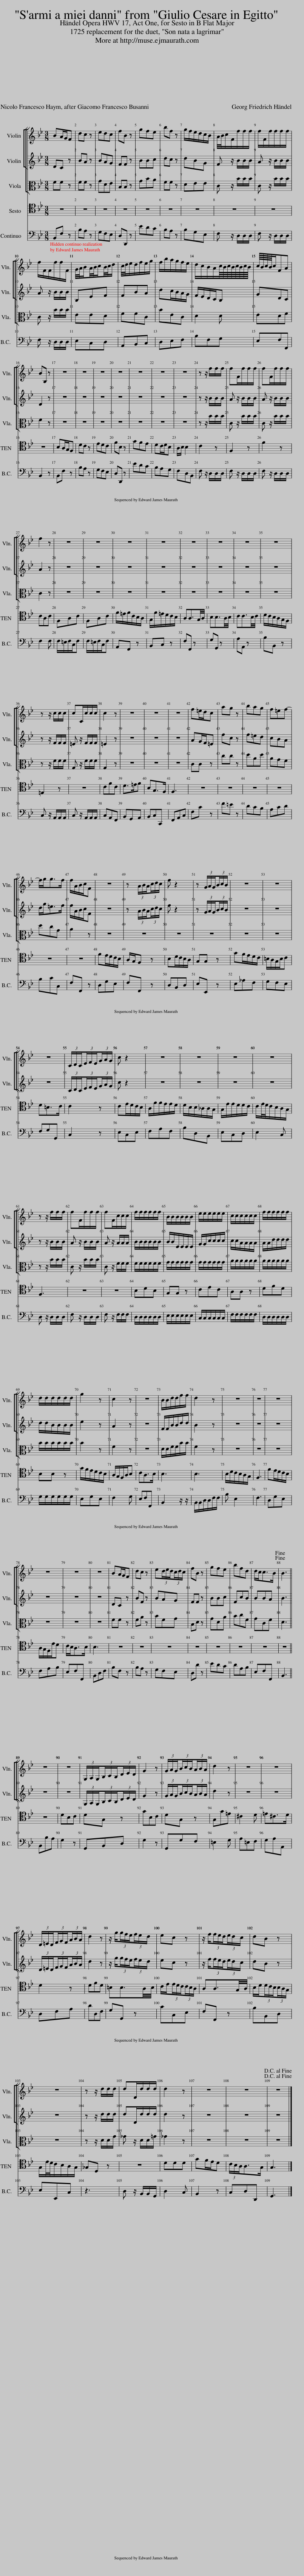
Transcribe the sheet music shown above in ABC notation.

X:1
%%score [ [ 1 2 ] 3 ] 4 5 6 { ( 7 8 10 11 ) | 9 } 12
L:1/8
Q:1/4=48
M:3/8
I:linebreak $
K:Bb
V:1 treble
V:2 treble
V:3 alto
V:4 tenor
V:5 bass
V:6 bass-8
V:7 treble
V:8 treble
V:10 treble
V:11 treble
V:9 bass
V:12 bass
V:1
 BA/G/F | dc z | edc | fB z | gfe | %5
 bf z | g/f/e/d/c/B/ | A/4B/4c/F/f/f/f/ | f/F/f/f/f/f/ |$ f/F/F/f/f/F/ | %10
 G/4A/4B/A/4B/4c/B/4c/4d/ | c/4d/4e/d/f/e/g/ | f/b/a/g/f/e/ | d/c/B/A/c/8B/8c/8B/8c/8B/8c/8B/8 | c/8B/8c/8B/8c/FA |$ %15
 BB, z | z3 | z3 | z3 | z3 | %20
 z3 | z3 | z3 | z z/ f/f/f/ | fF/f/f/f/ | %25
 fF/f/f/f/ |$ f2 z | z3 | z3 | z3 | %30
 z3 | z3 | z3 | z3 | z3 |$ %35
 z z/ c/c/c/ | cC/c/c/c/ | c2 z | z3 | z3 | %40
 z3 | f=e/d/c | ag z | bag | f=ef- |$ %45
 f/g<gf/ | f/A/B/c/F | z3 | z (3A/B/A/(3c/d/c/ | f z2 | %50
 z (3G/A/G/(3B/c/B/ | z3 | z3 |$ z3 | (3C/D/C/(3E/F/E/(3G/A/G/ | %55
 c z2 | z3 | z3 | z3 | z3 |$ %60
 z z/ f/f/f/ | fF/f/f/f/ | fF/c/c/c/ | f/f/f/f/f/f/ | B/B/B/B/B/B/ | %65
 e/e/e/e/e/e/ | c/c/c/c/c/c/ | f/f/f/f/f/f/ |$ d/d/d/d/d/d/ | g2 z | %70
 c2 z | z3 | B/B/d/d/f/f/ | d2 z | z3 | %75
 z3 | z3 |$ z3 | z3 | z3 | %80
 BA/G/F | dc z | e(3d/e/d/(3c/d/c/ | fB z | gfe | %85
 bfd |[Q:1/4=42][Q:1/4=42] d/c<[Q:1/4=40][Q:1/4=40]cB/[Q:1/4=38][Q:1/4=38] |[Q:1/4=36][Q:1/4=36] B3!fine!!fine! ||$[Q:1/4=40][Q:1/4=44][Q:1/4=40][Q:1/4=44] z3 | z3 | %90
 (3G,/A,/G,/(3B,/C/B,/(3D/E/D/ | G2 z | (3G/A/G/(3B/c/B/(3A/B/A/ | d2 z | z3 | %95
 z3 |$ (3D/=E/D/(3F/G/F/(3A/B/A/ | d2 z | z/ g/(3g/f/e/(3f/e/d/ | ec z | %100
 z/ f/(3f/e/d/(3e/d/c/ | dB z |$ z3 | z z/ d/d/d/ | dD/d/d/d/ | %105
 d2 z | z3 |[Q:1/4=42] z3[Q:1/4=40][Q:1/4=38][Q:1/4=38] |[Q:1/4=36][Q:1/4=36] z3!D.C.!!D.C.! |] %109
V:2
 DC z | BA z | BAG | FF z | BBc | %5
 dc z | dBG | F z/ B/B/B/ | A z/ B/B/B/ |$ A z/ B/B/B/ | %10
 B,EF | FBA | dc/B/A/G/ | F/E/D/C/B, | GDC |$ %15
 D2 z | z3 | z3 | z3 | z3 | %20
 z3 | z3 | z3 | z z/ B/B/B/ | A z/ B/B/B/ | %25
 A z/ B/B/B/ |$ A2 z | z3 | z3 | z3 | %30
 z3 | z3 | z3 | z3 | z3 |$ %35
 z z/ F/F/F/ | =E z/ F/F/F/ | =E2 z | z3 | z3 | %40
 z3 | AG/F/=E | fc z | f=ed | cBA |$ %45
 d/g<=ef/ | f/A/B/c/F | z3 | z (3A/B/A/(3c/d/c/ | f z2 | %50
 z (3G/A/G/(3B/c/B/ | z3 | z3 |$ z3 | (3C/D/C/(3E/F/E/(3G/A/G/ | %55
 c z2 | z3 | z3 | z3 | z3 |$ %60
 z z/ B/B/B/ | A z/ B/B/B/ | A z/ A/A/A/ | B/B/B/B/B/B/ | B/B/E/E/E/E/ | %65
 G/G/c/c/c/c/ | c/c/A/A/A/A/ | A/A/d/d/d/d/ |$ d/d/B/B/B/B/ | e2 z | %70
 A2 z | z3 | F/F/B/B/d/d/ | B2 z | z3 | %75
 z3 | z3 |$ z3 | z3 | z3 | %80
 DC z | BF z | BAG | FF z | BBc | %85
 FcB | BBA | B3 ||$ z3 | z3 | %90
 (3G,/A,/G,/(3B,/C/B,/(3D/E/D/ | G2 z | (3G/A/G/(3B/c/B/(3A/B/A/ | d2 z | z3 | %95
 z3 |$ (3D/=E/D/(3F/G/F/(3A/B/A/ | d2 z | z/ g/(3g/f/e/(3f/e/d/ | ec z | %100
 z/ f/(3f/e/d/(3e/d/c/ | dB z |$ z3 | z z/ d/d/d/ | dD/d/d/d/ | %105
 d2 z | z3 | z3 | z3 |] %109
V:3
 FF z | FF z | GDE | B,B, z | GBA | %5
 FF z | DEE | C z/ B/B/B/ | C z/ B/B/B/ |$ C z/ B/B/B/ | %10
 EED | FFC | BEC | D2 D | EDF |$ %15
 F2 z | z3 | z3 | z3 | z3 | %20
 z3 | z3 | z3 | z z/ B/B/B/ | C z/ B/B/B/ | %25
 C z/ B/B/B/ |$ C2 z | z3 | z3 | z3 | %30
 z3 | z3 | z3 | z3 | z3 |$ %35
 z z/ F/F/F/ | G, z/ F/F/F/ | G,2 z | z3 | z3 | %40
 z3 | CC z | cc z | dAd | AGF |$ %45
 dcG | A2 z | z3 | z3 | z3 | %50
 z3 | z3 | z3 |$ z3 | z3 | %55
 z3 | z3 | z3 | z3 | z3 |$ %60
 z z/ B/B/B/ | C z/ B/B/B/ | C z/ F/F/F/ | F/F/F/F/F/F/ | G/G/G/G/G/G/ | %65
 G/G/G/G/G/G/ | A/A/A/A/A/A/ | A/A/A/A/A/A/ |$ B/B/B/B/B/B/ | B2 z | %70
 F2 z | z3 | D/D/F/F/B/B/ | F2 z | z3 | %75
 z3 | z3 |$ z3 | z3 | z3 | %80
 FF z | FA z | BFG | B,D z | GDA | %85
 BcF | GCF | D3 ||$ z3 | z3 | %90
 z3 | z3 | z3 | z3 | z3 | %95
 z3 |$ z3 | z3 | z3 | z3 | %100
 z3 | z3 |$ z3 | z z/ D/D/G/ | _G z/ D/D/=G/ | %105
 _G2 z | z3 | z3 | z3 |] %109
V:4
 z3 | z3 | z3 | z3 | z3 | %5
 z3 | z3 | z3 | z3 |$ z3 | %10
 z3 | z3 | z3 | z3 | z3 |$ %15
 z3 | B,A,/G,/F, | DC z | EDC | FB, z | %20
 GFE | DC/D/B, | A,/B,/ B,2 | C2 z | F,2 z | %25
 F2 z |$ CA,C | F,A,C | F,A,C | F/=E/F/C/B,/A,/ | %30
 G,/F/=E/D/C/B,/ | A,A,3/2G,/4A,/4 | B,B,3/2A,/4B,/4 | CC3/2B,/4C/4 | D/C/B,/A,/G,/F,/ |$ %35
 =E,2 z | z3 | CFC | D>=EF | B,G,>F, | %40
 F,3 | z3 | z3 | z3 | z3 |$ %45
 z3 | z3 | FE/D/C/B,/ | A,/G,/F, z | B,D/C/B,/A,/ | %50
 G,G, z | GF/E/D/C/ | =B,/A,/G,/B,/C |$ D=B,>C | C2 z | %55
 CE/D/C/B,/ | A,/F/F/E/E/D/ | D/B,/B,/_A,/A,/G,/ | G,/E/E/D/D/C/ | C/E/4D/4C/B,/A,/G,/ |$ %60
 F,3 | z3 | z3 | B,DB, | G,G, z | %65
 CEC | A,A, z | DFD |$ B,B, z | G/F/E/D/C/B,/ | %70
 A,/G,/F,/A,/B, | CA,>B, | B,3 | B,3 | B,/D/C/B,/A,/G,/ | %75
 F,3 | FE/D/C/B,/ |$ A,/G,/F,/E/D | C/B,<A,B,/ | B,3 | %80
 z3 | z3 | z3 | z3 | z3 | %85
 z3 | z3 | z3 ||$ z3 | DB,C | %90
 DG, z | GB,C | DG, z | G,G=E | ^C2 D | %95
 =E^C>D |$ D2 z | DFD | =B,B,3/2A,/4B,/4 | C/E/(3E/D/C/(3C/B,/A,/ | %100
 A,A,3/2G,/4A,/4 | B,/D/(3D/C/B,/(3B,/A,/G,/ |$ G,/E/4D/4C/B,/A,/G,/ | _G,D, z | z3 | %105
 DDD | GF/E/D | (3C/B,/A,/A,>G, | G,3 |] %109
V:5
 B,,F, z | B,A, z | G,F,E, | D,D,, z | EDC | %5
 B,A, z | B,G,E, | F, z/ D,/D,/D,/ | F, z/ D,/D,/D,/ |$ F, z/ D,/D,/D,/ | %10
 E,C,D, | A,,B,,C, | D,E,F, | B,F,G, | E,F,F,, |$ %15
 B,,2 z | z3 | z3 | z3 | z3 | %20
 z3 | z3 | z3 | z z/ D,/D,/D,/ | F, z/ D,/D,/D,/ | %25
 F, z/ D,/D,/D,/ |$ F,2 z | z3 | z3 | z3 | %30
 z3 | z3 | z3 | z3 | z3 |$ %35
 z z/ A,,/A,,/A,,/ | C, z/ A,,/A,,/A,,/ | C, z2 | z3 | z3 | %40
 z3 | F,C z | F=E z | DCB, | A,CD |$ %45
 B,CC, | F,F,, z | z3 | z F,, z | D, z2 | %50
 z E,, z | z3 | z3 |$ z3 | C,2 z | %55
 E, z2 | z3 | z3 | z3 | z3 |$ %60
 z z/ D,/D,/D,/ | F, z/ D,/D,/D,/ | F, z/ F,/F,/F,/ | D,/D,/D,/D,/D,/D,/ | E,/E,/E,/E,/E,/E,/ | %65
 C,/C,/C,/C,/C,/C,/ | F,/F,/F,/F,/F,/F,/ | D,/D,/D,/D,/D,/D,/ |$ G,/G,/G,/G,/G,/G,/ | E, z2 | %70
 F,2 z | z3 | B,,2 z | B,,/ z/ z2 | z3 | %75
 z3 | z3 |$ z3 | z3 | z3 | %80
 B,F, z | B,A, z | G,F,E, | D,D z | EDC | %85
 DA,B, | E,F,F,, | B,,3 ||$ z3 | z3 | %90
 G,,B,,D, | G,2 z | G,,G,F, | z3 | z3 | %95
 z3 |$ D,F,A, | D z2 | z G,, z | CC, z | %100
 z F,, z | B,B,, z |$ z3 | z3 | D, z/ B,,/B,,/G,,/ | %105
 D,2 z | z3 | z3 | z3 |] %109
V:6
 B,,F, z | B,A, z | G,F,E, | D,D, z | EDC | %5
 B,A, z | B,G,E, | F, z/ D,/D,/D,/ | F, z/ D,/D,/D,/ |$ F, z/ D,/D,/D,/ | %10
 E,C,D, | A,,B,,C, | D,E,F, | B,F,G, | E,F,F,, |$ %15
 B,,2 z | z3 | z3 | z3 | z3 | %20
 z3 | z3 | z3 | z z/ D,/D,/D,/ | F, z/ D,/D,/D,/ | %25
 F, z/ D,/D,/D,/ |$ F,2 z | z3 | z3 | z3 | %30
 z3 | z3 | z3 | z3 | z3 |$ %35
 z z/ A,,/A,,/A,,/ | C, z/ A,,/A,,/A,,/ | C, z2 | z3 | z3 | %40
 z3 | F,C z | F=E z | DCB, | A,CD |$ %45
 B,CC, | F,F,, z | z3 | z F,, z | D, z2 | %50
 z E, z | z3 | z3 |$ z3 | C,2 z | %55
 E, z2 | z3 | z3 | z3 | z3 |$ %60
 z z/ D,/D,/D,/ | F, z/ D,/D,/D,/ | F, z/ F,/F,/F,/ | D,/D,/D,/D,/D,/D,/ | E,/E,/E,/E,/E,/E,/ | %65
 C,/C,/C,/C,/C,/C,/ | F,/F,/F,/F,/F,/F,/ | D,/D,/D,/D,/D,/D,/ |$ G,/G,/G,/G,/G,/G,/ | E, z2 | %70
 F,2 z | z3 | B,,2 z | B,,/ z/ z2 | z3 | %75
 z3 | z3 |$ z3 | z3 | z3 | %80
 B,F, z | B,A, z | G,F,E, | D,D z | EDC | %85
 DA,B, | E,F,F,, | B,,3 ||$ z3 | z3 | %90
 G,,B,,D, | G,2 z | G,,G,F, | z3 | z3 | %95
 z3 |$ D,F,A, | D z2 | z G,, z | CC, z | %100
 z F,, z | B,B,, z |$ z3 | z3 | D, z/ B,,/B,,/G,,/ | %105
 D,2 z | z3 | z3 | z3 |] %109
V:7
 BA/G/F | dc z | edc | fB z | gfe | %5
 bf z | g/f/e/d/c/B/ | A, z/ B/B/B/ | C z/ [B,DB]/[B,DB]/[B,DB]/ |$ C z/ [F,B,D]/[F,B,D]/[F,B,D]/ | %10
 G/4A/4B/A/4B/4c/B,/4C/4D/ | C/4D/4E/ z/ F/E/G,/ | f/B/A/g/f/e/ | d/c/B/A/c/8B/8c/8B/8c/8B/8c/8B/8 | c/8B/8c/8B/8c/FA |$ %15
 BB, z | BA/G/F | BA z | GFE | FB, z | %20
 edc | BAG | FDB, | z2 z | [A,CF] z/4 z/4 [B,D]/[B,D]/[B,D]/ | %25
 [A,CF] z/4 z/4 [B,D]/[B,D]/[B,D]/ |$ [A,CF]2 F | F/=E/F/C/F | F/=E/F/C/F | A,F, z | %30
 B,C z | FF, z | GG, z | AA, z | BB,G/F/ |$ %35
 z2 z | z3 | [G,C=E]A,[F,A,] | [G,B,][=E,G,][F,A,] | [=E,G,B,][E,G,C][E,G,C] | %40
 [A,CF][CFA][FAc] | CC z | AG z | z z D | F=E z |$ %45
 D z G | A,2 z | z3 | z F z | B z2 | %50
 z G z | G,F/E/D/C/ | =B,/A,/G,/B,/C |$ z3 | z2 z | %55
 z3 | z3 | z3 | z3 | z3 |$ %60
 D z/ B,/B,/B,/ | A, z/ B,/B,/B,/ | A, z/ [A,C]/C/C/ | B,/B,/B,/B,/B,/B,/ | G,/G,/[G,B,]/[G,B,]/[G,B,]/[G,B,]/ | %65
 [G,E]/[G,E]/[CE]/[CE]/[CE]/[CE]/ | C/C/[A,C]/[A,C]/[A,C]/[A,C]/ | [A,F]/[A,F]/[DF]/[DF]/[DF]/[DF]/ |$ D/D/[B,D]/[B,D]/[B,D]/[B,D]/ | [G,B,][B,E][G,B,] | %70
 [A,C]2 [B,D] | z3 | B3 | z3 | z3 | %75
 z3 | z3 |$ z3 | z3 | z3 | %80
 FF z | FA z | BFG | B,D z | GDA | %85
 BCF | GCF | D3 ||$ z3 | z3 | %90
 z3 | z3 | (3G/A/G/(3B/c/B/(3A/B/A/ | d2 z | z3 | %95
 z3 |$ (3D/=E/D/(3F/G/F/(3A/B/A/ | d2 z | G/ (3G/ F/ E/ (3F/ E/ D/ E/ | z/ z z z/ | %100
 z3 | z2 z/ z/ |$ z3 | z3 | z3 | %105
 z3 | z3 | z3 | z3 |] %109
V:8
 [F,B,D][A,C] z | D[CA] z | [B,EG][A,D][CEG] | [DFB][F,DF] z | [Ge][Bd][Ac] | %5
 [DFBf][CFA] z | [DB][B,EG][G,E] | [CE] z/ [B,D]/[B,D]/[B,D]/ | A, z2 |$ A, z2 | %10
 G,CF, | F,[B,D][A,C] | [B,DF][CE][CF] | BFG | [G,C]F[F,A,C] |$ %15
 [B,DF] z2 | B,F z | DC z | EDC | DD, z | %20
 GFE | DC/D/B, | A,/B,/ B,2 | [A,C]2 B/B/ | z3 | %25
 z3 |$ z3 | z3 | z3 | z3 | %30
 z3 | x3 | x3 | x3 | x3 |$ %35
 [G,C=E] z/ [A,CF]/[A,CF]/[A,CF]/ | [G,C=E] z/ [A,CF]/[A,CF]/[A,CF]/ | z [F,F]C | z3 | z3 | %40
 z3 | F=E/D/C | cc z | [Bd]AG | AGF |$ %45
 F/G<GF/ | F/A,/B,/C/F, | DGE | F (3A/ B/ A/ (3c/ d/ c/ | fB,D | %50
 E (3G/ A/ G/ (3B/ c/ B/ | E_AF | GFE |$ D=B,>C | (3C/D/C/(3E/F/E/(3G,/A,/G,/ | %55
 ECE | FAF | BDB, | ECD | E2 C |$ %60
 z z/ B/B/B/ | C z/ B/B/B/ | C z/ F/F/F/ | F/F/F/F/F/F/ | B,/B,/E/E/E/E/ | %65
 G/G/G/G/G/G/ | A/A/A/A/A/A/ | A/A/A/A/A/A/ |$ B/B/B/B/B/B/ | EGE | %70
 F2 G | cA>B | F/F/B/B/d/d/ | B2 z | z3 | %75
 z3 | z3 |$ z3 | z3 | z3 | %80
 BA/G/F | dc z | e (3d/ e/ d/ (3c/ d/ c/ | FB z | z FE | %85
 B,FD | d/c<cB/ | B3 ||$ z3 | z3 | %90
 z3 | z3 | z3 | z3 | z3 | %95
 z3 |$ z3 | z3 | z3 | z3 | %100
 z3 | z3 |$ z3 | z3 | z3 | %105
 z3 | z3 | z3 | z3 |] %109
V:9
 B,,F, z | B,A, z | G,F,E, | D,D,, z | EDC | %5
 B,A, z | B,G,E, | F, z/ D,/D,/D,/ | F, z/ D,/D,/D,/ |$ F, z/ D,/D,/D,/ | %10
 E,C,D, | A,,B,,C, | D,E,F, | B,F,G, | E,F,F,, |$ %15
 B,,2 z | B,,F, z | B,A, z | G,F,E, | D,D,, z | %20
 EDC | B,A,G, | F,D,B,, | [F,,F,] z/ D,/D,/D,/ | F, z/ D,/D,/D,/ | %25
 F, z/ D,/D,/D,/ |$ F,2 F, | F,/=E,/F,/C,/F, | F,/=E,/F,/C,/F, | A,,F,, z | %30
 B,,C, z | F,F,, z | G,G,, z | A,A,, z | B,B,, z |$ %35
 C, z/ A,,/A,,/A,,/ | C, z/ A,,/A,,/A,,/ | C,A,,F,, | B,,G,,A,, | B,,C,C,, | %40
 F,,A,,C, | F,C z | F=E z | DCB, | A,CD |$ %45
 B,CC, | F,F,, z | D,G,E, | F,F,, z | D,B,,D, | %50
 E,E,, z | E,_A,F, | G,F,E, |$ F,G,G,, | [C,,C,]2 z | %55
 E,C,E, | F,A,F, | B,D,B,, | E,C,D, | E,2 C, |$ %60
 F, z/ D,/D,/D,/ | F, z/ D,/D,/D,/ | F, z/ F,/F,/F,/ | D,/D,/D,/D,/D,/D,/ | E,/E,/E,/E,/E,/E,/ | %65
 C,/C,/C,/C,/C,/C,/ | F,/F,/F,/F,/F,/F,/ | D,/D,/D,/D,/D,/D,/ |$ G,/G,/G,/G,/G,/G,/ | E,G,E, | %70
 F,2 G, | E,F,F,, | [B,,,B,,]2 z/ z/ | B,,/B,,/D,/D,/F,/F,/ | B, E,2 | %75
 F,3 | D,G,E, |$ F,A,B, | E,F,F,, | B,,D,F, | %80
 B,F, z | B,A, z | G,F,E, | D,D z | EDC | %85
 DA,B, | E,F,F,, | [B,,,B,,]3 ||$ B,,B,A, | G,2 z | %90
 G,,B,,D, | G,2 z | G,,G,F, | =E,2 G, | A,=E,F, | %95
 G,A,A,, |$ D,F,A, | DD,F, | G,G,, z | CC,E, | %100
 F,F,, z | B,B,,D, |$ E,E,,C, | z3 | D, z/ B,,/B,,/G,,/ | %105
 D,2 C, | B,,2 z | [C,_G,A,][D,G,A,][D,,G,] | G,,,3 |] %109
V:10
 x3 | x3 | x3 | x3 | x3 | %5
 x3 | x3 | x3 | x3 |$ x3 | %10
 x3 | x3 | x3 | x3 | x3 |$ %15
 x3 | x3 | x3 | x3 | x3 | %20
 x3 | x3 | x3 | x3 | x3 | %25
 x3 |$ x3 | x3 | x3 | x3 | %30
 x3 | x3 | x3 | x3 | x3 |$ %35
 x3 | x3 | x3 | x3 | x3 | %40
 x3 | x3 | x3 | x3 | x3 |$ %45
 x3 | x3 | x3 | x3 | x3 | %50
 x3 | x3 | x3 |$ x3 | x3 | %55
 x3 | x3 | x3 | x3 | x3 |$ %60
 x3 | x3 | x3 | x3 | x3 | %65
 x3 | x3 | x3 |$ x3 | x3 | %70
 x3 | x3 | B/B/d/d/f/f/ | d2 z | x3 | %75
 x3 | x3 |$ x3 | x3 | x3 | %80
 x3 | x3 | x3 | x3 | x3 | %85
 x3 | x3 | x3 ||$ x3 | x3 | %90
 x3 | x3 | x3 | x3 | x3 | %95
 x3 |$ x3 | x3 | x3 | x3 | %100
 x3 | x3 |$ x3 | x3 | x3 | %105
 x3 | x3 | x3 | x3 |] %109
V:11
 x3 | x3 | x3 | x3 | x3 | %5
 x3 | x3 | x3 | x3 |$ x3 | %10
 x3 | x3 | x3 | x3 | x3 |$ %15
 x3 | x3 | x3 | x3 | x3 | %20
 x3 | x3 | x3 | x3 | x3 | %25
 x3 |$ x3 | x3 | x3 | x3 | %30
 x3 | x3 | x3 | x3 | x3 |$ %35
 x3 | x3 | x3 | x3 | x3 | %40
 x3 | x3 | x3 | x3 | x3 |$ %45
 x3 | x3 | x3 | x3 | x3 | %50
 x3 | x3 | x3 |$ x3 | x3 | %55
 x3 | x3 | x3 | x3 | x3 |$ %60
 x3 | x3 | x3 | x3 | x3 | %65
 x3 | x3 | x3 |$ x3 | x3 | %70
 x3 | x3 | D/D/F/F/B/B/ | F2 z | B E2 | %75
 F3 | DGE |$ FAB | EFF, | [D,F,B,][F,B,D][B,DF] | %80
 z3 | z3 | z3 | z3 | z3 | %85
 z3 | z3 | z3 ||$ [F,B,D][DGB][D_GA] | [B,DG][DGB][CEG] | %90
 [B,DG][G,B,D][G,B,D] | [B,DG][G,B,][G,CE] | [G,B,D] z2 | =EGE | ^CA,[A,D] | %95
 ^C=EA, |$ [F,A,][A,D][DF] | [FA][F,A,D][DFA] | =BG z | [Ec]CE | %100
 [A,CF][F,A,C] z | [DB][B,D][DB] |$ [G,B,E] z2 | [A,CD][_G,CD][=G,^A,D] | [_G,A,D] z/ z/ z/ [=G,B,D]/ | %105
 [_G,A,D] z [^F,A,D] | [G,B,D] z z | CC[A,C_G] | [G,B,G]3 |] %109
V:12
 B,,F, z | B,A, z | G,F,E, | D,D,, z | EDC | %5
 B,A, z | B,G,E, | F, z/ D,/D,/D,/ | F, z/ D,/D,/D,/ |$ F, z/ D,/D,/D,/ | %10
 E,C,D, | A,,B,,C, | D,E,F, | B,F,G, | E,F,F,, |$ %15
 B,,2 z | B,,F, z | B,A, z | G,F,E, | D,D,, z | %20
 EDC | B,A,G, | F,D,B,, | F, z/ D,/D,/D,/ | F, z/ D,/D,/D,/ | %25
 F, z/ D,/D,/D,/ |$ F,2 F, | F,/=E,/F,/C,/F, | F,/=E,/F,/C,/F, | A,,F,, z | %30
 B,,C, z | F,F,, z | G,G,, z | A,A,, z | B,B,, z |$ %35
 C, z/ A,,/A,,/A,,/ | C, z/ A,,/A,,/A,,/ | C,A,,F,, | B,,G,,A,, | B,,C,C,, | %40
 F,,A,,C, | F,C z | F=E z | DCB, | A,CD |$ %45
 B,CC, | F,F,, z | D,G,E, | F,F,, z | D,B,,D, | %50
 E,E,, z | E,_A,F, | G,F,E, |$ F,G,G,, | C,2 z | %55
 E,C,E, | F,A,F, | B,D,B,, | E,C,D, | E,2 C, |$ %60
 D, z/ D,/D,/D,/ | F, z/ D,/D,/D,/ | F, z/ F,/F,/F,/ | D,/D,/D,/D,/D,/D,/ | E,/E,/E,/E,/E,/E,/ | %65
 C,/C,/C,/C,/C,/C,/ | F,/F,/F,/F,/F,/F,/ | D,/D,/D,/D,/D,/D,/ |$ G,/G,/G,/G,/G,/G,/ | E,G,E, | %70
 F,2 G, | E,F,F,, | B,,2 z/ z/ | B,,/B,,/D,/D,/F,/F,/ | B, E,2 | %75
 F,3 | D,G,E, |$ F,A,B, | E,F,F,, | B,,D,F, | %80
 B,F, z | B,A, z | G,F,E, | D,D z | EDC | %85
 DA,B, | E,F,F,, | B,,3 ||$ B,,B,A, | G,2 z | %90
 G,,B,,D, | G,2 z | G,,G,F, | =E,2 G, | A,=E,F, | %95
 G,A,A,, |$ D,F,A, | DD,F, | G,G,, z | CC,E, | %100
 F,F,, z | B,B,,D, |$ E,E,,C, | z3 | D, z/ B,,/B,,/G,,/ | %105
 D,2 C, | B,,2 z | C,D,D,, | G,,3 |] %109
